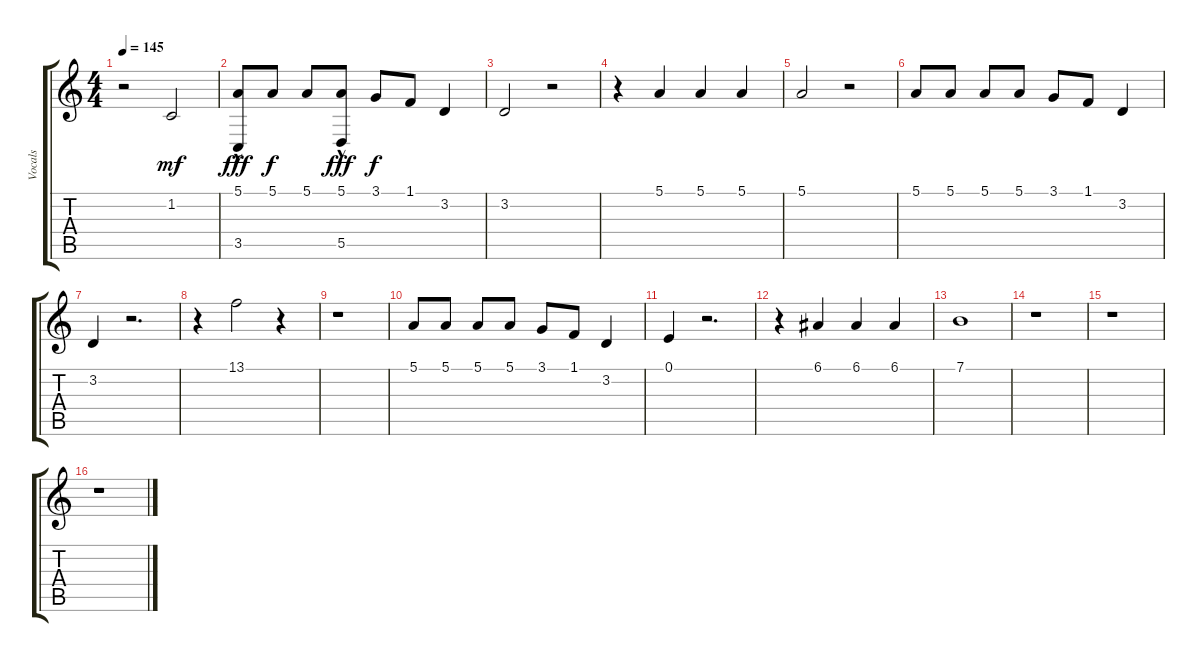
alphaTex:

\track ("Vocals" "Vocals") {instrument altosax}
\staff {score tabs}
\tuning (E4 B3 G3 D3 A2 E2) {hide}
\ts (4 4)
\tempo 145
\clef g2
\ks c
r.2{dy f} 1.2.2{dy mf} |
(5.1 3.5{hac}).8{dy fff} 5.1.8{dy f} 5.1.8 (5.1 5.5{hac}).8{dy fff} 3.1.8{dy f} 1.1.8 3.2.4 |
3.2.2 r.2 |
r.4 5.1.4 5.1.4 5.1.4 |
5.1.2 r.2 |
5.1.8 5.1.8 5.1.8 5.1.8 3.1.8 1.1.8 3.2.4 |
3.2.4 r.2{d} |
r.4 13.1.2 r.4 |
r.1 |
5.1.8 5.1.8 5.1.8 5.1.8 3.1.8 1.1.8 3.2.4 |
0.1.4 r.2{d} |
r.4 6.1.4 6.1.4 6.1.4 |
7.1.1 |
r.1 |
r.1 |
r.1
